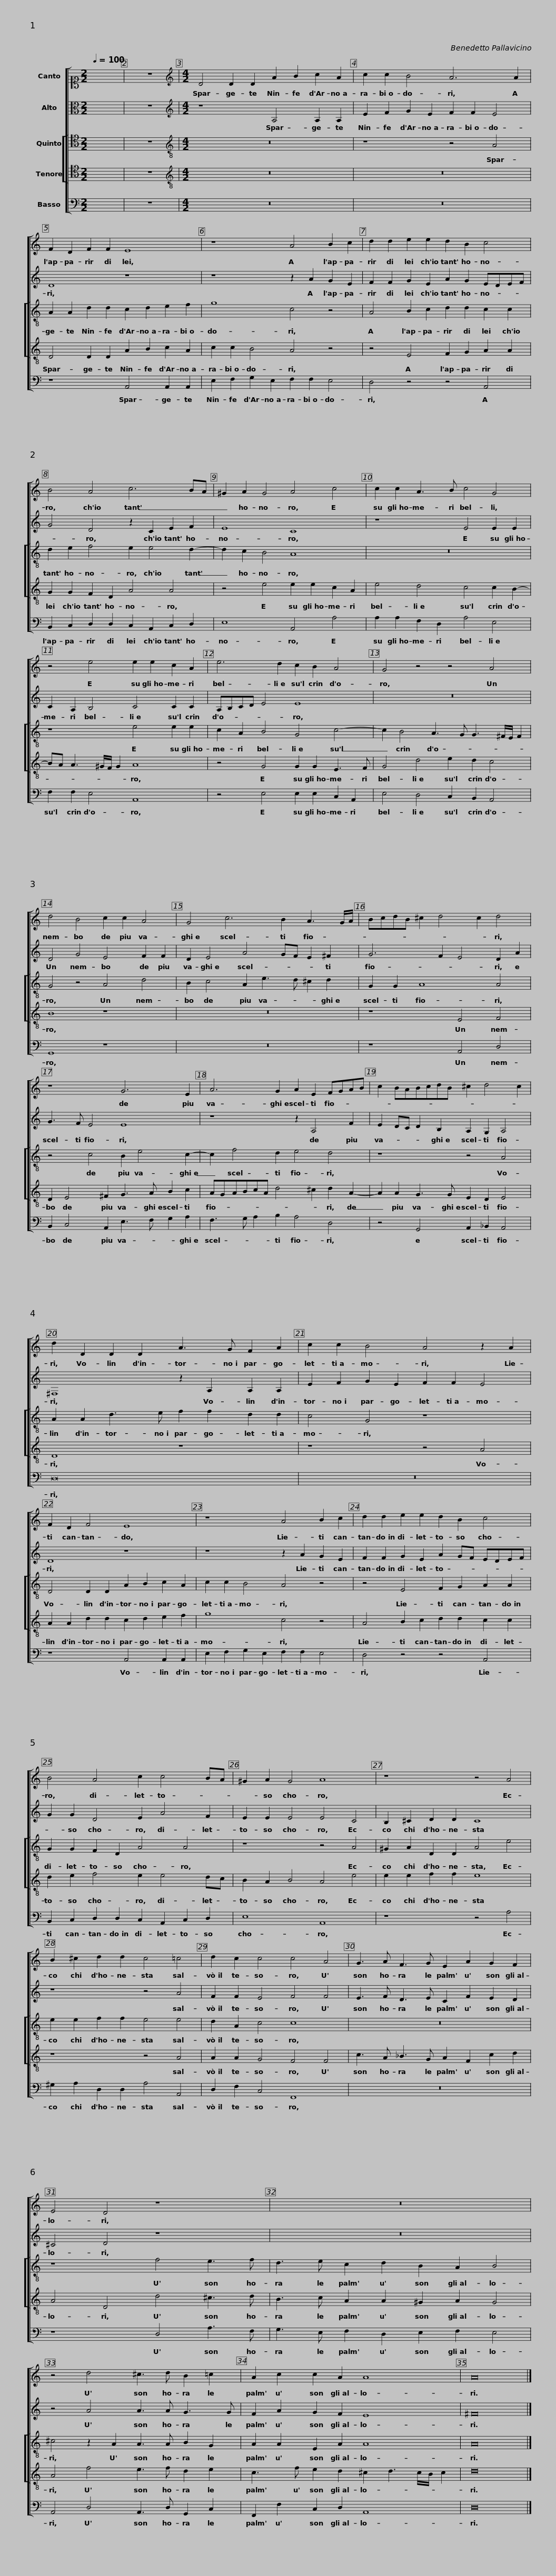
X:1
%%score [ 1 2 [ 3 4 ] 5 ]
L:1/8
Q:1/4=100
M:2/2
I:linebreak $
K:C
V:1 alto1
V:2 alto
V:3 tenor
V:4 tenor
V:5 bass
V:1
 x8 | z8 |[M:4/2][K:treble] D4 D2 D2 A2 B2 c2 A2 | c2 c2 B4 A6 A2 | F2 D2 F2 F2 E8 |$ %5
 z8 A4 B2 c2 | d2 d2 e2 e2 d2 B2 c4 | B4 A4 c6 BA |$ ^G2 A2 G4 A4 c4 | c2 c2 A3 B c4 G4 | %10
 z4 e4 e2 e2 c2 A2 |$ e6 d2 c2 B2 A4 | G4 z4 z4 A4 | d4 B4 c2 c2 A4 |$ G4 c6 B2 A3 G/A/ |$ %15
 BcdB ^c2 d4 c2 d4 | z8 G6 E2 | A6 G2 A2 E2 FGAB |$ c2 BABcdB ^c2 d4 c2 | d2 D2 D2 D2 A3 G F2 A2 | %20
 c2 c2 B4 A4 z2 A2 |$ F2 D2 F4 E8 | z8 A4 B2 c2 | d2 d2 e2 e2 d2 B2 c4 |$ B4 A4 c2 c4 BA | %25
 ^G2 A2 G4 A8 | z8 z4 A4 | B2 ^c2 d2 d2 c4 =c4 |$ d2 c2 c4 c4 A4 | G3 A F3 G E2 A2 G2 F2 | %30
 E4 D4 z8 | z16 |$ z4 d4 ^c3 d B2 =c2 | A2 c2 c2 A2 A8 | A16 |] %35
V:2
 x8 | z8 |[M:4/2][K:treble] z8 A,4 A,2 A,2 | E2 F2 G2 E2 F2 F2 E4 | D8 z8 |$ %5
 z8 z2 A2 G2 E2 | F2 F2 G2 E2 A2 G2 EDEF | G4 D4 z2 C2 E2 F2 |$ E8 C8 | z8 E4 E2 E2 | %10
 C2 A,2 B,4 C4 C2 C2 |$ A,B,CD E4 E8 | z16 | D4 G4 E4 F2 F2 |$ D2 E4 A4 GF E2 ^F2 |$ %15
 G6 F2 E4 D2 A2 | G3 F E4 E8 | z8 z2 A,4 F2 |$ E2 DC D2 B,2 A,2 G,2 A,4 | ^F,8 z2 A,2 A,2 A,2 | %20
 E2 F2 G2 E2 F2 F2 E4 |$ D8 z8 | z8 z2 A2 G2 E2 | F2 F2 G2 E2 A2 GF EDEF |$ G2 G2 D4 E2 A4 F2 | %25
 E2 E2 E4 E4 C4 | B,2 ^C2 D2 D2 C8 | z8 z4 A4 |$ F2 F2 E4 F4 F4 | E3 F D3 E C2 F2 E2 D2 | %30
 ^C4 D4 z8 | z16 |$ z4 A4 A3 A G3 G | F2 A2 G2 F2 E8 | ^F16 |] %35
V:3
 x8 | z8 |[M:4/2][K:treble-8] z16 | z8 z4 A4 | A2 A2 d2 d2 c2 d2 e2 f2 |$ %5
 g8 c4 z4 | A4 B2 c2 d2 d2 c2 c2 | d2 e2 f4 e2 e4 d2- |$ d2 c2 B4 A8 | z16 | %10
 z8 e4 e2 e2 |$ c2 A2 B4 G4 c4- | c2 B4 A3 G G3 ^F/E/ F2 | G4 z4 A4 d4 |$ B2 c4 A2 e3 d ^c2 d2 |$ %15
 G2 G2 A8 A4 | z4 c4 B2 e4 c2- | c2 f4 d2 e4 d4 |$ z8 z4 A4 | A2 A2 d3 e f2 f2 d2 d2 | %20
 c4 G4 z8 |$ D4 D2 D2 A2 B2 c2 A2 | c2 c2 B4 A4 z4 | z4 E4 F2 G2 A2 A2 |$ G2 G2 F2 D2 A4 A4 | %25
 z8 z4 A4 | ^G2 A2 D2 D2 A4 e4 | e2 e2 f2 f2 e4 e4 |$ d2 A2 c4 c8 | z16 | %30
 z8 f4 e3 f | d3 e c2 d2 B2 A2 B4 |$ ^c4 z2 A2 A3 A B2 G2 | A2 A2 E2 A2 A8 | A16 |] %35
V:4
 x8 | z8 |[M:4/2][K:treble-8] z16 | z16 | D4 D2 D2 A2 B2 c2 A2 |$ %5
 c2 c2 B4 A4 z4 | z4 E4 F2 G2 A2 A2 | G2 G2 F2 D2 A4 A4 |$ z4 e4 e2 e2 c2 A2 | e4 d4 c4 c2 B2- | %10
 BA A3 ^G/F/ G2 A8 |$ z4 G4 G2 G2 E3 F | G4 d4 e2 d2 c4 | B8 z8 |$ z16 |$ %15
 z8 E4 F4 | D2 E4 ^F2 G3 A B2 c2 | AGABcA d4 ^c2 d2 A2- |$ A2 A2 G3 G E2 D2 E4 | D8 z8 | %20
 z8 z4 A4 |$ A2 A2 d2 d2 c2 d2 e2 f2 | g8 c4 z4 | A4 B2 c2 d2 d2 c2 c2 |$ d2 e2 f4 e2 e4 dc | %25
 B2 A2 B4 A4 e4 | e2 e2 f2 f2 e8 | z8 z4 A4 |$ A2 A2 G4 F4 F4 | c3 A _B3 G A2 F2 c2 d2 | %30
 A4 D4 d4 ^c3 d | B3 c A2 A2 ^G2 A2 G4 |$ A4 f4 e3 f d2 e2 | c3 f e2 d2 ^c2 d3 c/B/ c2 | d16 |] %35
V:5
 x8 | z8 |[M:4/2] z16 | z16 | z8 A,,4 A,,2 A,,2 |$ %5
 E,2 F,2 G,2 E,2 F,2 F,2 E,4 | D,4 z4 z4 A,,4 | B,,2 C,2 D,2 D,2 C,2 A,,2 C,2 D,2 |$ E,8 A,,4 A,4 | A,2 A,2 F,2 D,2 A,4 E,4 | %10
 F,2 F,2 E,4 A,,8 |$ z4 E,4 E,2 E,2 C,2 A,,2 | E,4 D,4 C,2 B,,2 A,,4 | G,,8 z8 |$ z16 |$ %15
 z8 A,,4 D,4 | B,,2 C,4 A,,2 E,3 F, G,2 A,2 | F,3 G, A,2 B,2 A,4 D,4 |$ z4 G,,4 A,,2 _B,,2 A,,4 | D,16 | %20
 z16 |$ z8 A,,4 A,,2 A,,2 | E,2 F,2 G,2 E,2 F,2 F,2 E,4 | D,4 z4 z4 A,,4 |$ B,,2 C,2 D,2 D,2 C,2 A,,2 C,2 D,2 | %25
 E,8 A,,8 | z8 z4 A,4 | ^G,2 A,2 D,2 D,2 A,4 A,,4 |$ D,2 F,2 C,4 F,,8 | z16 | %30
 z8 D,4 A,3 F, | G,3 E, F,2 D,2 E,2 F,2 E,4 |$ A,,4 D,4 A,,3 D, G,,2 C,2 | F,,2 F,2 C,2 D,2 A,,8 | D,16 |] %35
